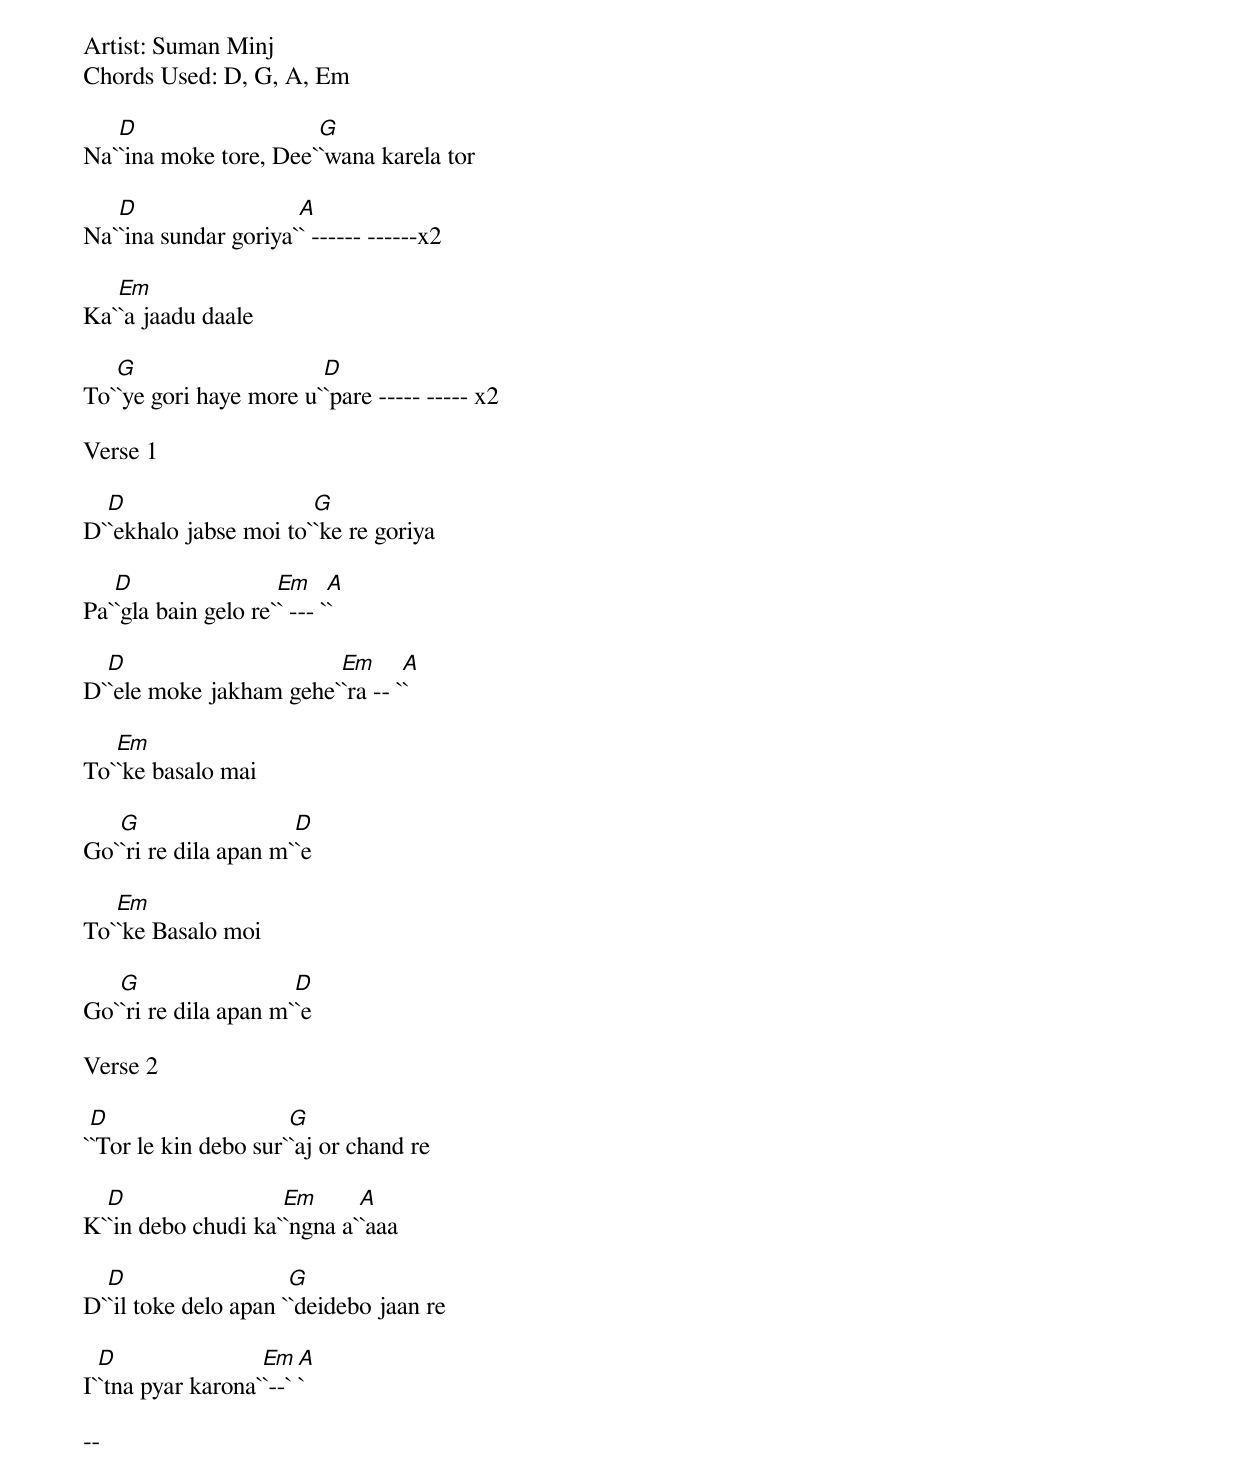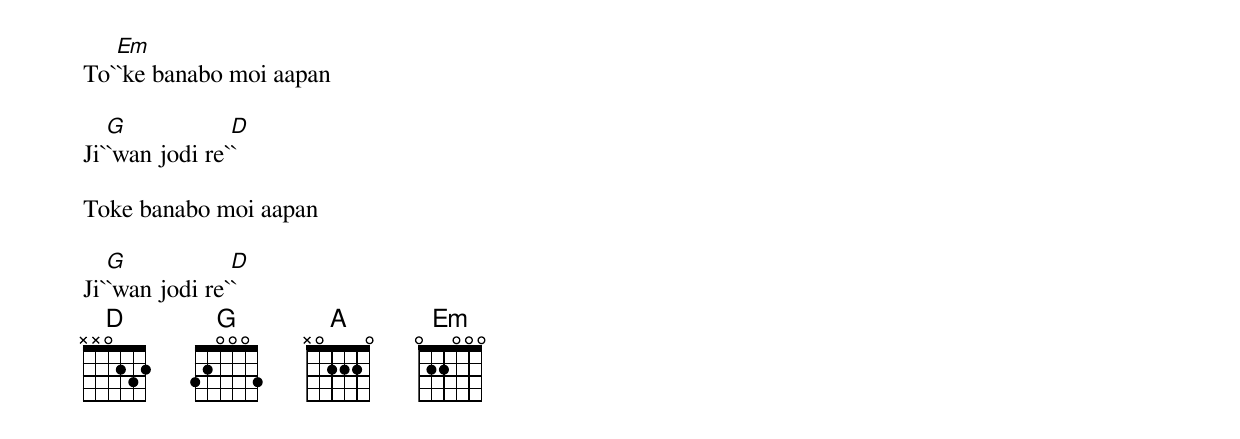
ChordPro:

Artist: Suman Minj<br>
Chords Used: D, G, A, Em

Na`[D]`ina moke tore, Dee`[G]`wana karela tor

Na`[D]`ina sundar goriya`[A]` ------ ------x2

Ka`[Em]`a jaadu daale

To`[G]`ye gori haye more u`[D]`pare ----- ----- x2

Verse 1

D`[D]`ekhalo jabse moi to`[G]`ke re goriya

Pa`[D]`gla bain gelo re`[Em]` --- `[A]`

D`[D]`ele moke jakham gehe`[Em]`ra -- `[A]`

To`[Em]`ke basalo mai

Go`[G]`ri re dila apan m`[D]`e

To`[Em]`ke Basalo moi

Go`[G]`ri re dila apan m`[D]`e

Verse 2

`[D]`Tor le kin debo sur`[G]`aj or chand re

K`[D]`in debo chudi ka`[Em]`ngna a`[A]`aaa

D`[D]`il toke delo apan `[G]`deidebo jaan re

I`[D]`tna pyar karona`[Em]`--`[A]`

--

To`[Em]`ke banabo moi aapan

Ji`[G]`wan jodi re`[D]`

Toke banabo moi aapan

Ji`[G]`wan jodi re`[D]`
